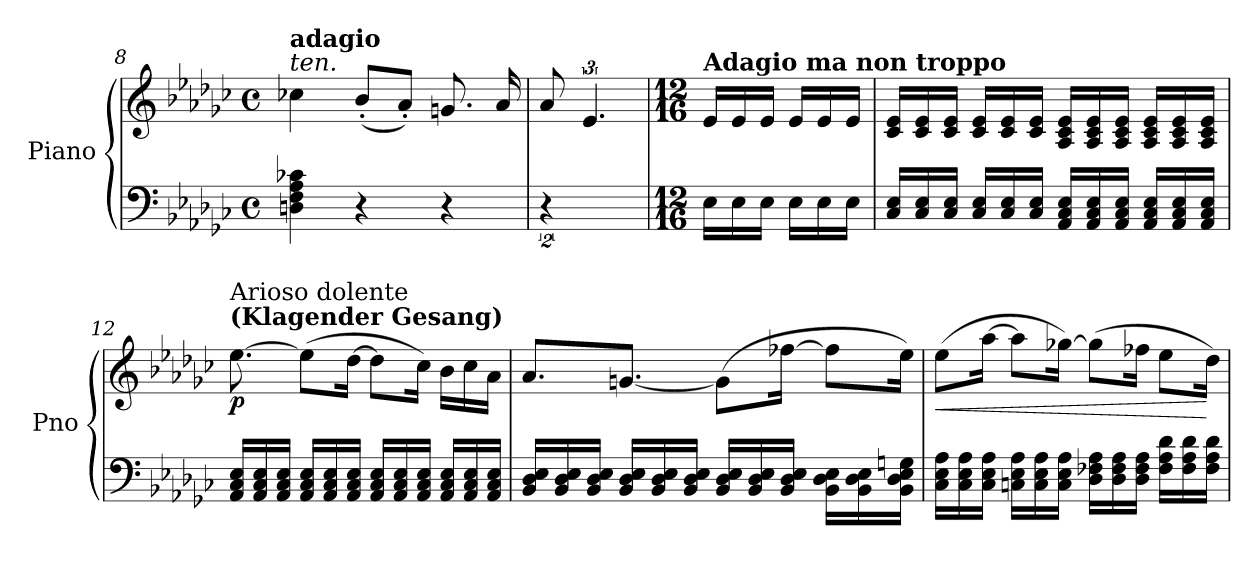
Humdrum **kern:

**kern	**kern	**dynam
*part1	*part1	*part1
*staff2	*staff1	*staff1/2
*I"Piano	*	*
*I'Pno	*	*
*clefF4	*clefG2	*
*k[b-e-a-d-g-c-]	*k[b-e-a-d-g-c-]	*
*M4/4	*M4/4	*
*met(c)	*met(c)	*
=8	=8	=8
!	!LO:TX:a:i:t=ten.	!
!	!LO:TX:a:B:t=adagio	!
!	!	!LO:DY:b
4Dn\ 4F\ 4A-\ 4c-X\	4cc-X\	other-dynamics
4r	(8b-'/L	.
.	8a-'/J)	.
4r	8.gn/	.
.	16a-/	.
=9	=9	=9
8%3r	8a-/	.
.	6.e-/	.
=10	=10	=10
*M12/16	*M12/16	*
!	!LO:TX:a:B:t=Adagio ma non troppo	!
!	!	!LO:DY:b
!	!	!LO:DY:n=1:b
16E-\LL	16e-/LL	p other-dynamics
16E-\	16e-/	.
16E-\JJ	16e-/JJ	.
16E-\LL	16e-/LL	.
16E-\	16e-/	.
16E-\JJ	16e-/JJ	.
!!LO:PB:g=z
=11	=11	=11
!	!	!LO:DY:b
16C-/ 16E-/LL	16c-/ 16e-/LL	other-dynamics
16C-/ 16E-/	16c-/ 16e-/	.
16C-/ 16E-/JJ	16c-/ 16e-/JJ	.
16C-/ 16E-/LL	16c-/ 16e-/LL	.
16C-/ 16E-/	16c-/ 16e-/	.
16C-/ 16E-/JJ	16c-/ 16e-/JJ	.
16AA-/ 16C-/ 16E-/LL	16A-/ 16c-/ 16e-/LL	.
16AA-/ 16C-/ 16E-/	16A-/ 16c-/ 16e-/	.
16AA-/ 16C-/ 16E-/JJ	16A-/ 16c-/ 16e-/JJ	.
16AA-/ 16C-/ 16E-/LL	16A-/ 16c-/ 16e-/LL	.
!	!	!LO:DY:b
16AA-/ 16C-/ 16E-/	16A-/ 16c-/ 16e-/	other-dynamics
16AA-/ 16C-/ 16E-/JJ	16A-/ 16c-/ 16e-/JJ	.
=12	=12	=12
!	!LO:TX:a:B:t=(Klagender Gesang)	!
!	!LO:TX:a:t=Arioso dolente	!
!	!	!LO:DY:b
16AA-/ 16C-/ 16E-/LL	[8.ee-\	p
16AA-/ 16C-/ 16E-/	.	.
16AA-/ 16C-/ 16E-/JJ	.	.
16AA-/ 16C-/ 16E-/LL	(8ee-\L]	.
16AA-/ 16C-/ 16E-/	.	.
16AA-/ 16C-/ 16E-/JJ	[16dd-\Jk	.
16AA-/ 16C-/ 16E-/LL	8dd-\L]	.
16AA-/ 16C-/ 16E-/	.	.
16AA-/ 16C-/ 16E-/JJ	16cc-\Jk)	.
16AA-/ 16C-/ 16E-/LL	16b-\LL	.
16AA-/ 16C-/ 16E-/	16cc-\	.
16AA-/ 16C-/ 16E-/JJ	16a-\JJ	.
=13	=13	=13
16BB-/ 16D-/ 16E-/LL	8.a-/L	.
16BB-/ 16D-/ 16E-/	.	.
16BB-/ 16D-/ 16E-/JJ	.	.
16BB-/ 16D-/ 16E-/LL	[8.gn/J	.
16BB-/ 16D-/ 16E-/	.	.
16BB-/ 16D-/ 16E-/JJ	.	.
16BB-/ 16D-/ 16E-/LL	(8g\L]	.
16BB-/ 16D-/ 16E-/	.	.
16BB-/ 16D-/ 16E-/JJ	[16ff-X\Jk	.
16BB-\ 16D-\ 16E-\LL	8ff-\L]	.
16BB-\ 16D-\ 16E-\	.	.
16BB-\ 16D-\ 16E-\ 16Gn\JJ	16ee-\Jk)	.
!!LO:LB:g=z
=14	=14	=14
!	!	!LO:HP:b
16C-\ 16E-\ 16A-\LL	(8ee-\L	<
16C-\ 16E-\ 16A-\	.	.
16C-\ 16E-\ 16A-\JJ	[16aa-\Jk	.
16Cn\ 16E-\ 16A-\LL	8aa-\L]	.
16C\ 16E-\ 16A-\	.	.
16C\ 16E-\ 16A-\JJ	[16gg-X\Jk)	.
16D-\ 16F-X\ 16A-\LL	(8gg-\L]	.
16D-\ 16F-\ 16A-\	.	.
16D-\ 16F-\ 16A-\JJ	16ff-X\Jk	.
16F-\ 16A-\ 16d-\LL	8ee-\L	.
16F-\ 16A-\ 16d-\	.	.
16F-\ 16A-\ 16d-\JJ	16dd-\Jk)	[
=	=	=
*-	*-	*-
